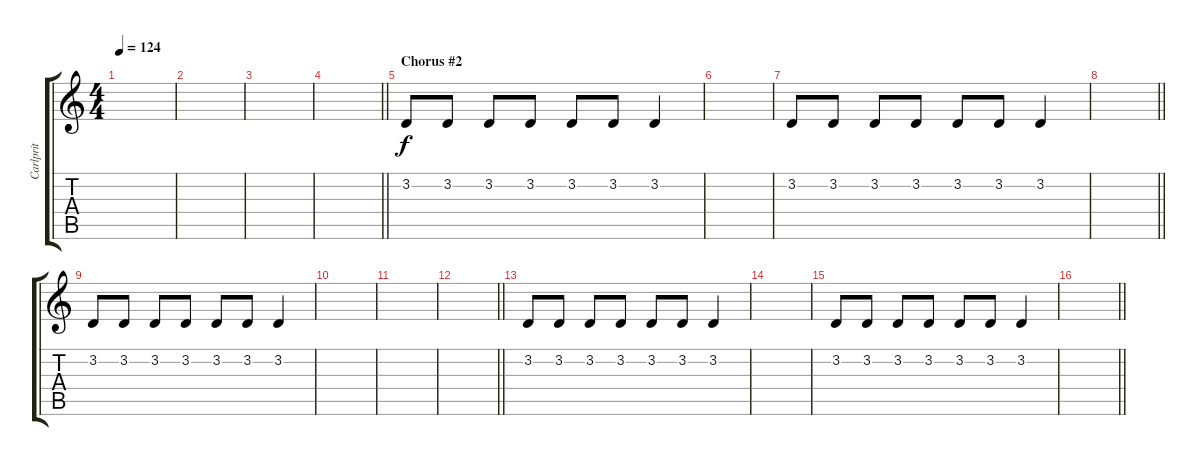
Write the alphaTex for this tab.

\track ("Carlprit" "Carlprit") {instrument lead6voice}
\staff {score tabs}
\tuning (E4 B3 G3 D3 A2 E2) {hide}
\ts (4 4)
\tempo 124
\clef g2
\ks c
|
|
|
\barLineRight lightlight
|
\section ("" "Chorus #2")
3.2.8 3.2.8 3.2.8 3.2.8 3.2.8 3.2.8 3.2.4 |
|
3.2.8 3.2.8 3.2.8 3.2.8 3.2.8 3.2.8 3.2.4 |
\barLineRight lightlight
|
3.2.8 3.2.8 3.2.8 3.2.8 3.2.8 3.2.8 3.2.4 |
|
|
\barLineRight lightlight
|
3.2.8 3.2.8 3.2.8 3.2.8 3.2.8 3.2.8 3.2.4 |
|
3.2.8 3.2.8 3.2.8 3.2.8 3.2.8 3.2.8 3.2.4 |
\barLineRight lightlight
